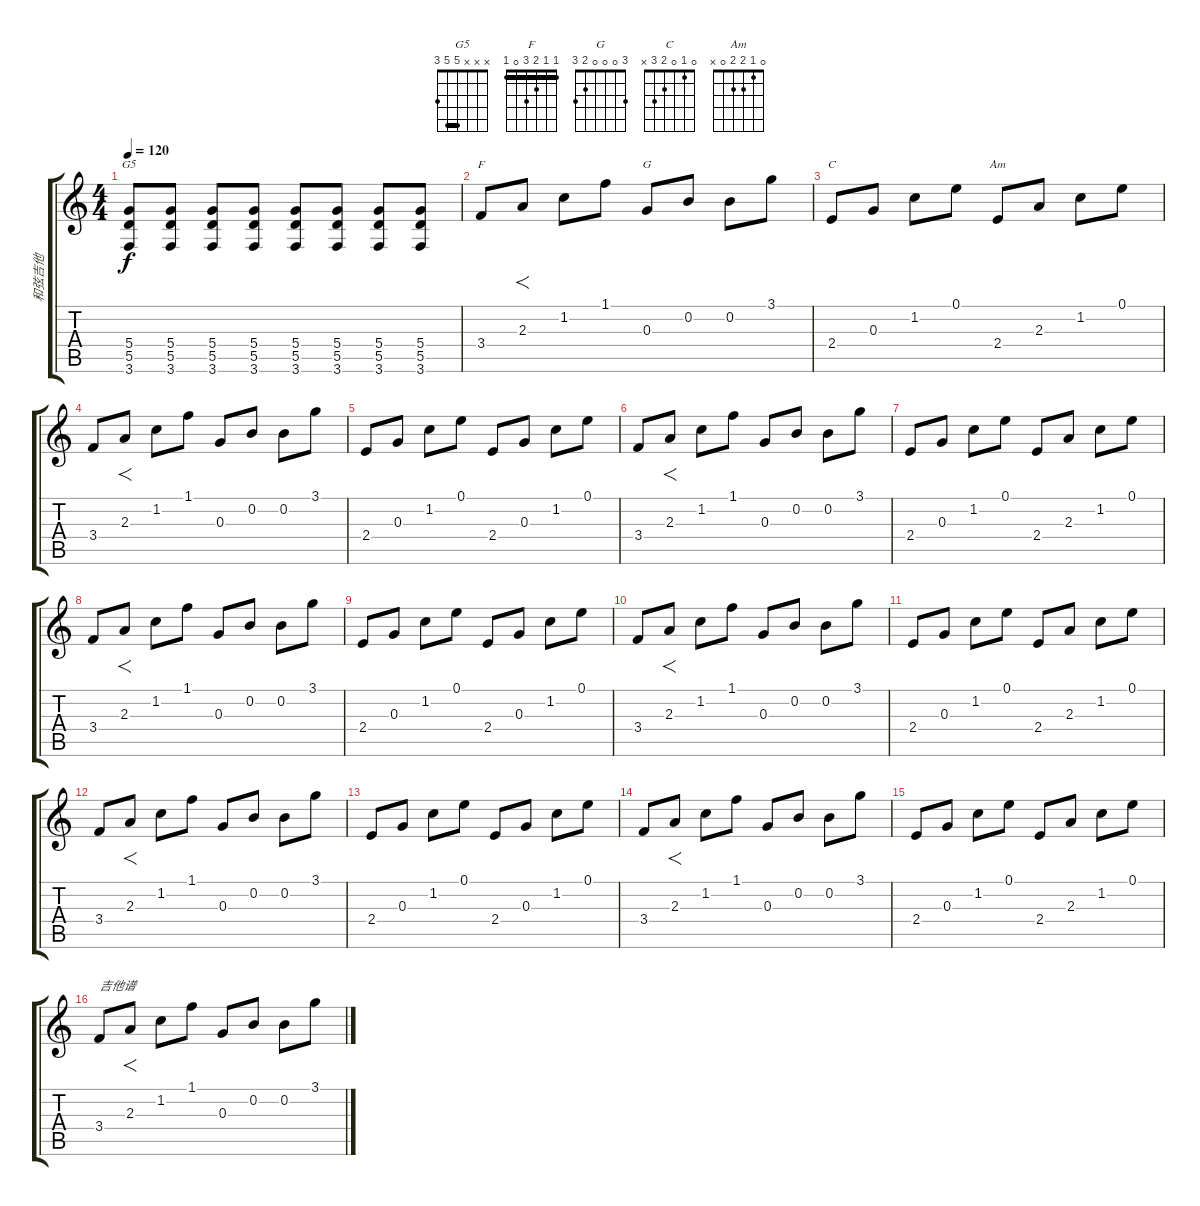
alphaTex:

\track ("和弦吉他" "和弦吉他") {instrument acousticguitarsteel}
\staff {score tabs}
\tuning (E4 B3 G3 D3 A2 D2) {hide}
\chord ("G5" x x x 5 5 3) {barre 5}
\chord ("F" 1 1 2 3 0 1) {barre 1}
\chord ("G" 3 0 0 0 2 3)
\chord ("C" 0 1 0 2 3 x)
\chord ("Am" 0 1 2 2 0 x)
\ts (4 4)
\tempo 120
\clef g2
\ks c
(5.4 5.5 3.6).8{ch "G5" dy f} (5.4 5.5 3.6).8 (5.4 5.5 3.6).8 (5.4 5.5 3.6).8 (5.4 5.5 3.6).8 (5.4 5.5 3.6).8 (5.4 5.5 3.6).8 (5.4 5.5 3.6).8 |
3.4.8{ch "F"} 2.3.8{f} 1.2.8 1.1.8 0.3.8{ch "G"} 0.2.8 0.2.8 3.1.8 |
2.4.8{ch "C"} 0.3.8 1.2.8 0.1.8 2.4.8{ch "Am"} 2.3.8 1.2.8 0.1.8 |
3.4.8 2.3.8{f} 1.2.8 1.1.8 0.3.8 0.2.8 0.2.8 3.1.8 |
2.4.8 0.3.8 1.2.8 0.1.8 2.4.8 0.3.8 1.2.8 0.1.8 |
3.4.8 2.3.8{f} 1.2.8 1.1.8 0.3.8 0.2.8 0.2.8 3.1.8 |
2.4.8 0.3.8 1.2.8 0.1.8 2.4.8 2.3.8 1.2.8 0.1.8 |
3.4.8 2.3.8{f} 1.2.8 1.1.8 0.3.8 0.2.8 0.2.8 3.1.8 |
2.4.8 0.3.8 1.2.8 0.1.8 2.4.8 0.3.8 1.2.8 0.1.8 |
3.4.8 2.3.8{f} 1.2.8 1.1.8 0.3.8 0.2.8 0.2.8 3.1.8 |
2.4.8 0.3.8 1.2.8 0.1.8 2.4.8 2.3.8 1.2.8 0.1.8 |
3.4.8 2.3.8{f} 1.2.8 1.1.8 0.3.8 0.2.8 0.2.8 3.1.8 |
2.4.8 0.3.8 1.2.8 0.1.8 2.4.8 0.3.8 1.2.8 0.1.8 |
3.4.8 2.3.8{f} 1.2.8 1.1.8 0.3.8 0.2.8 0.2.8 3.1.8 |
2.4.8 0.3.8 1.2.8 0.1.8 2.4.8 2.3.8 1.2.8 0.1.8 |
3.4.8{txt "吉他谱"} 2.3.8{f} 1.2.8 1.1.8 0.3.8 0.2.8 0.2.8 3.1.8
